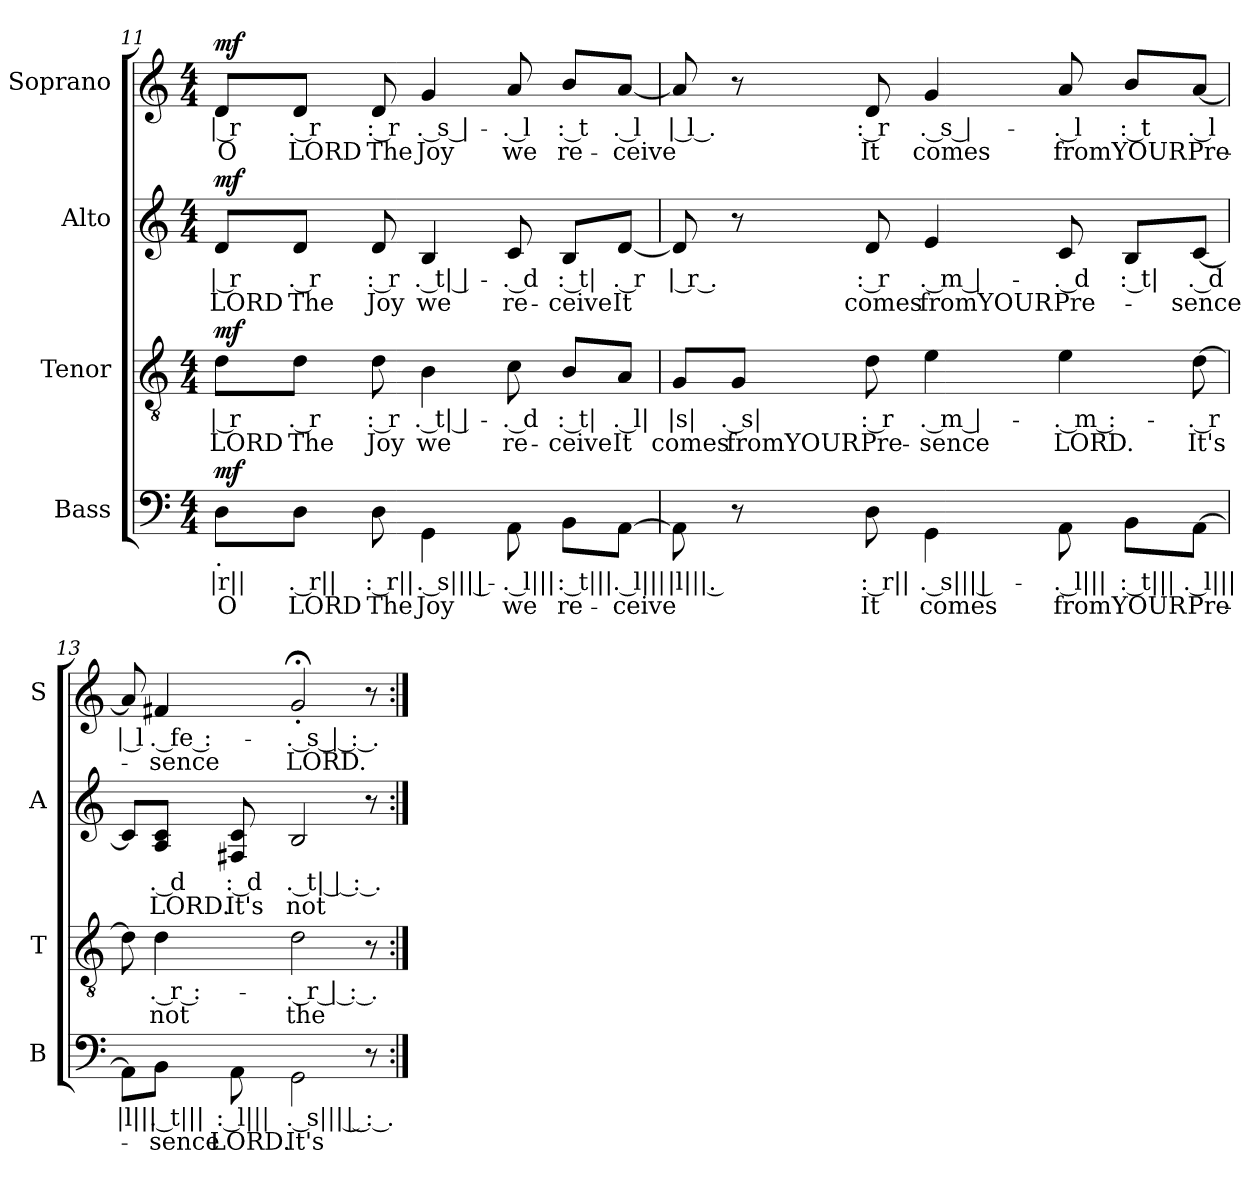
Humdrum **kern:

**kern	**text	**text	**dynam	**kern	**text	**text	**dynam	**kern	**text	**text	**dynam	**kern	**text	**text	**dynam
*part4	*part4	*part4	*part4	*part3	*part3	*part3	*part3	*part2	*part2	*part2	*part2	*part1	*part1	*part1	*part1
*staff4	*staff4	*staff4	*staff4	*staff3	*staff3	*staff3	*staff3	*staff2	*staff2	*staff2	*staff2	*staff1	*staff1	*staff1	*staff1
*I"Bass	*	*	*	*I"Tenor	*	*	*	*I"Alto	*	*	*	*I"Soprano	*	*	*
*I'B	*	*	*	*I'T	*	*	*	*I'A	*	*	*	*I'S	*	*	*
!!LO:LB:g=z
*clefF4	*	*	*	*clefGv2	*	*	*	*clefG2	*	*	*	*clefG2	*	*	*
*k[]	*	*	*	*k[]	*	*	*	*k[]	*	*	*	*k[]	*	*	*
*C:	*	*	*	*C:	*	*	*	*C:	*	*	*	*C:	*	*	*
*M4/4	*	*	*	*M4/4	*	*	*	*M4/4	*	*	*	*M4/4	*	*	*
=11	=11	=11	=11	=11	=11	=11	=11	=11	=11	=11	=11	=11	=11	=11	=11
!LO:TX:b:t=.	!	!	!	!	!	!	!	!	!	!	!	!	!	!	!
!	!LO:LY:b:rj	!LO:LY:b:rj	!LO:DY:b	!	!LO:LY:b:rj	!LO:LY:b:rj	!LO:DY:b	!	!LO:LY:b:rj	!LO:LY:b:rj	!LO:DY:b	!	!LO:LY:b:rj	!LO:LY:b:rj	!LO:DY:b
8D\L	-|r||	O	mf	8d\L	-| r	LORD	mf	8d/L	-| r	LORD	mf	8d/L	-| r	O	mf
!	!LO:LY:b:rj	!LO:LY:b:rj	!	!	!LO:LY:b:rj	!LO:LY:b:rj	!	!	!LO:LY:b:rj	!LO:LY:b:rj	!	!	!LO:LY:b:rj	!LO:LY:b:rj	!
8D\J	. r||	LORD	.	8d\J	. r	The	.	8d/J	. r	The	.	8d/J	. r	LORD	.
!	!LO:LY:b:rj	!LO:LY:b:rj	!	!	!LO:LY:b:rj	!LO:LY:b:rj	!	!	!LO:LY:b:rj	!LO:LY:b:rj	!	!	!LO:LY:b:rj	!LO:LY:b:rj	!
8D\	: r||	The	.	8d\	: r	Joy	.	8d/	: r	Joy	.	8d/	: r	The	.
!	!LO:LY:b:rj	!LO:LY:b:rj	!	!	!LO:LY:b:rj	!LO:LY:b:rj	!	!	!LO:LY:b:rj	!LO:LY:b:rj	!	!	!LO:LY:b:rj	!LO:LY:b:rj	!
4GG\	. s||| |-	Joy	.	4B\	. t| |-	we	.	4B/	. t| |-	we	.	4g/	. s |-	Joy	.
!	!LO:LY:b:rj	!LO:LY:b:rj	!	!	!LO:LY:b:rj	!LO:LY:b:rj	!	!	!LO:LY:b:rj	!LO:LY:b:rj	!	!	!LO:LY:b:rj	!LO:LY:b:rj	!
8AA\	-. l|||	we	.	8c\	-. d	re-	.	8c/	-. d	re-	.	8a/	-. l	we	.
!	!LO:LY:b:rj	!LO:LY:b:rj	!	!	!LO:LY:b:rj	!LO:LY:b:rj	!	!	!LO:LY:b:rj	!LO:LY:b:rj	!	!	!LO:LY:b:rj	!LO:LY:b:rj	!
8BB\L	: t|||	re-	.	8B/L	: t|	-ceive	.	8B/L	: t|	-ceive	.	8b/L	: t	re-	.
!	!LO:LY:b:rj	!LO:LY:b:rj	!	!	!LO:LY:b:rj	!LO:LY:b:rj	!	!	!LO:LY:b:rj	!LO:LY:b:rj	!	!	!LO:LY:b:rj	!LO:LY:b:rj	!
[>8AA\J	. l|||	-ceive	.	8A/J	. l|	It	.	[<8d/J	. r	It	.	[<8a/J	. l	-ceive	.
=12	=12	=12	=12	=12	=12	=12	=12	=12	=12	=12	=12	=12	=12	=12	=12
!	!LO:LY:b:rj	!	!	!	!LO:LY:b:rj	!LO:LY:b:rj	!	!	!LO:LY:b:rj	!	!	!	!LO:LY:b:rj	!	!
8AA\]	|l||| .	.	.	8G/L	|s|	comes	.	8d/]	| r .	.	.	8a/]	| l .	.	.
!	!	!	!	!	!LO:LY:b:rj	!LO:LY:b:rj	!	!	!	!	!	!	!	!	!
8r	.	.	.	8G/J	. s|	fromYOUR	.	8r	.	.	.	8r	.	.	.
!	!LO:LY:b:rj	!LO:LY:b:rj	!	!	!LO:LY:b:rj	!LO:LY:b:rj	!	!	!LO:LY:b:rj	!LO:LY:b:rj	!	!	!LO:LY:b:rj	!LO:LY:b:rj	!
8D\	: r||	It	.	8d\	: r	Pre-	.	8d/	: r	comes	.	8d/	: r	It	.
!	!LO:LY:b:rj	!LO:LY:b:rj	!	!	!LO:LY:b:rj	!LO:LY:b:rj	!	!	!LO:LY:b:rj	!LO:LY:b:rj	!	!	!LO:LY:b:rj	!LO:LY:b:rj	!
4GG\	. s||| |-	comes	.	4e\	. m |-	-sence	.	4e/	. m |-	fromYOUR	.	4g/	. s |-	comes	.
!	!LO:LY:b:rj	!LO:LY:b:rj	!	!	!LO:LY:b:rj	!LO:LY:b:rj	!	!	!LO:LY:b:rj	!LO:LY:b:rj	!	!	!LO:LY:b:rj	!LO:LY:b:rj	!
8AA\	-. l|||	fromYOUR	.	4e\	-. m :-	LORD.	.	8c/	-. d	Pre-	.	8a/	-. l	fromYOUR	.
!	!LO:LY:b:rj	!	!	!	!	!	!	!	!LO:LY:b:rj	!	!	!	!LO:LY:b:rj	!	!
8BB\L	: t|||	.	.	.	.	.	.	8B/L	: t|	.	.	8b/L	: t	.	.
!	!LO:LY:b:rj	!LO:LY:b:rj	!	!	!LO:LY:b:rj	!LO:LY:b:rj	!	!	!LO:LY:b:rj	!LO:LY:b:rj	!	!	!LO:LY:b:rj	!LO:LY:b:rj	!
[>8AA\J	. l|||	Pre-	.	[>8d\	-. r	It's	.	[<8c/J	. d	-sence	.	[<8a/J	. l	Pre-	.
=13	=13	=13	=13	=13	=13	=13	=13	=13	=13	=13	=13	=13	=13	=13	=13
!	!LO:LY:b:rj	!	!	!	!	!	!	!	!	!	!	!	!LO:LY:b:rj	!	!
8AA\L]	|l|||	.	.	8d\]	.	.	.	8c/L]	.	.	.	8a/]	| l	.	.
!	!LO:LY:b:rj	!LO:LY:b:rj	!	!	!LO:LY:b:rj	!LO:LY:b:rj	!	!	!LO:LY:b:rj	!LO:LY:b:rj	!	!	!LO:LY:b:rj	!LO:LY:b:rj	!
8BB\J	. t|||	-sence	.	4d\	. r :-	not	.	8A/ 8c/J	. d	LORD.	.	4f#X/	. fe :-	-sence	.
!	!LO:LY:b:rj	!LO:LY:b:rj	!	!	!	!	!	!	!LO:LY:b:rj	!LO:LY:b:rj	!	!	!	!	!
8AA\	: l|||	LORD.	.	.	.	.	.	8F#X/ 8c/	: d	It's	.	.	.	.	.
!	!LO:LY:b:rj	!LO:LY:b:rj	!	!	!LO:LY:b:rj	!LO:LY:b:rj	!	!	!LO:LY:b:rj	!LO:LY:b:rj	!	!	!LO:LY:b:rj	!LO:LY:b:rj	!
2GG\	. s||| | : .-	It's	.	2d\	-. r | : .-	the	.	2B/	. t| | : .-	not	.	2g;'</	-. s | : .-	LORD.	.
8r	.	.	.	8r	.	.	.	8r	.	.	.	8r	.	.	.
=:|!	=:|!	=:|!	=:|!	=:|!	=:|!	=:|!	=:|!	=:|!	=:|!	=:|!	=:|!	=:|!	=:|!	=:|!	=:|!
*-	*-	*-	*-	*-	*-	*-	*-	*-	*-	*-	*-	*-	*-	*-	*-
